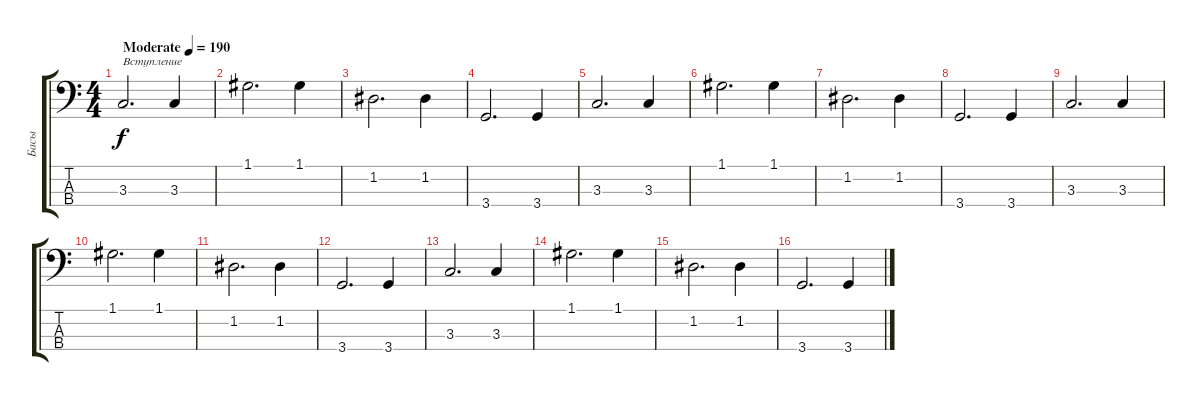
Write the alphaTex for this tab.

\track ("Басы" "Басы") {instrument electricbassfinger}
\staff {score tabs}
\tuning (G2 D2 A1 E1) {hide}
\ts (4 4)
\tempo (190 "Moderate")
\clef f4
\ks c
3.3.2{d txt "Вступление" dy f instrument electricbassfinger} 3.3.4 |
1.1.2{d} 1.1.4 |
1.2.2{d} 1.2.4 |
3.4.2{d} 3.4.4 |
3.3.2{d} 3.3.4 |
1.1.2{d} 1.1.4 |
1.2.2{d} 1.2.4 |
3.4.2{d} 3.4.4 |
3.3.2{d} 3.3.4 |
1.1.2{d} 1.1.4 |
1.2.2{d} 1.2.4 |
3.4.2{d} 3.4.4 |
3.3.2{d} 3.3.4 |
1.1.2{d} 1.1.4 |
1.2.2{d} 1.2.4 |
3.4.2{d} 3.4.4
